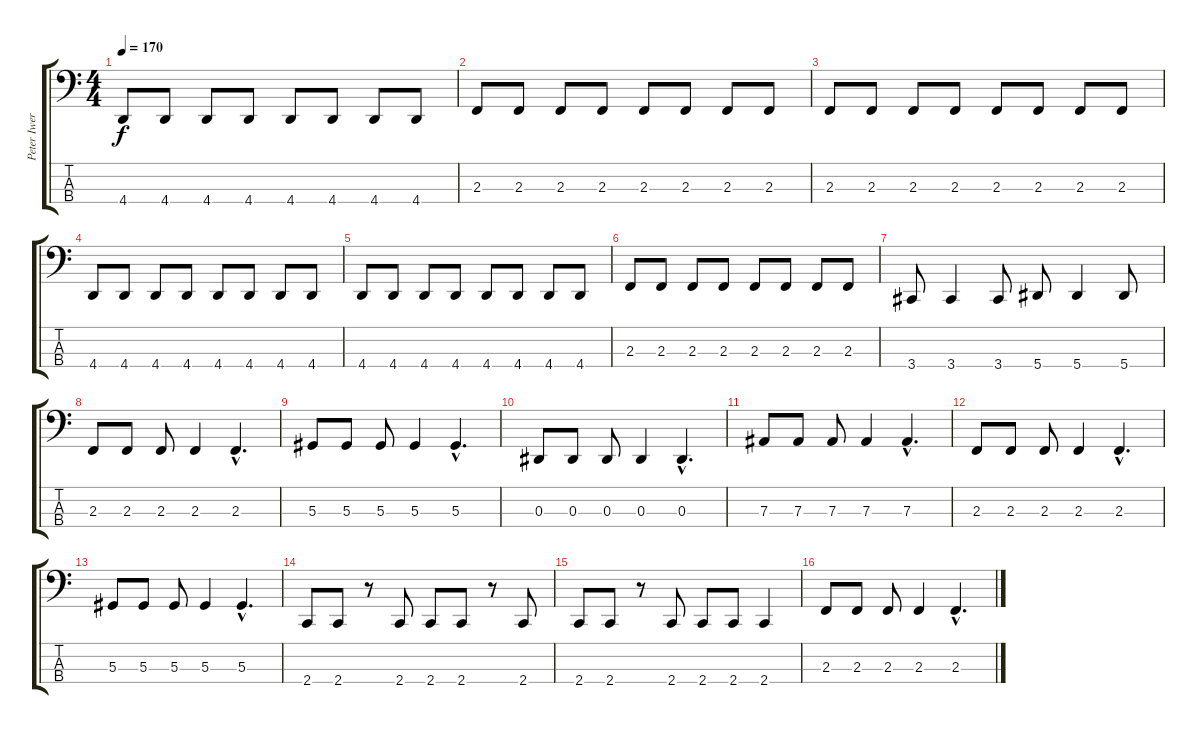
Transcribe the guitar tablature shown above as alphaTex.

\track ("Peter Iwers" "Peter Iwer") {instrument electricbassfinger}
\staff {score tabs}
\tuning (Db2 Ab1 Eb1 Bb0) {hide}
\ts (4 4)
\tempo 170
\clef f4
\ks c
4.4.8{dy f} 4.4.8 4.4.8 4.4.8 4.4.8 4.4.8 4.4.8 4.4.8 |
2.3.8 2.3.8 2.3.8 2.3.8 2.3.8 2.3.8 2.3.8 2.3.8 |
2.3.8 2.3.8 2.3.8 2.3.8 2.3.8 2.3.8 2.3.8 2.3.8 |
4.4.8 4.4.8 4.4.8 4.4.8 4.4.8 4.4.8 4.4.8 4.4.8 |
4.4.8 4.4.8 4.4.8 4.4.8 4.4.8 4.4.8 4.4.8 4.4.8 |
2.3.8 2.3.8 2.3.8 2.3.8 2.3.8 2.3.8 2.3.8 2.3.8 |
3.4.8 3.4.4 3.4.8 5.4.8 5.4.4 5.4.8 |
2.3.8 2.3.8 2.3.8 2.3.4 2.3{hac}.4{d} |
5.3.8 5.3.8 5.3.8 5.3.4 5.3{hac}.4{d} |
0.3.8 0.3.8 0.3.8 0.3.4 0.3{hac}.4{d} |
7.3.8 7.3.8 7.3.8 7.3.4 7.3{hac}.4{d} |
2.3.8 2.3.8 2.3.8 2.3.4 2.3{hac}.4{d} |
5.3.8 5.3.8 5.3.8 5.3.4 5.3{hac}.4{d} |
2.4.8 2.4.8 r.8 2.4.8 2.4.8 2.4.8 r.8 2.4.8 |
2.4.8 2.4.8 r.8 2.4.8 2.4.8 2.4.8 2.4.4 |
2.3.8 2.3.8 2.3.8 2.3.4 2.3{hac}.4{d}
